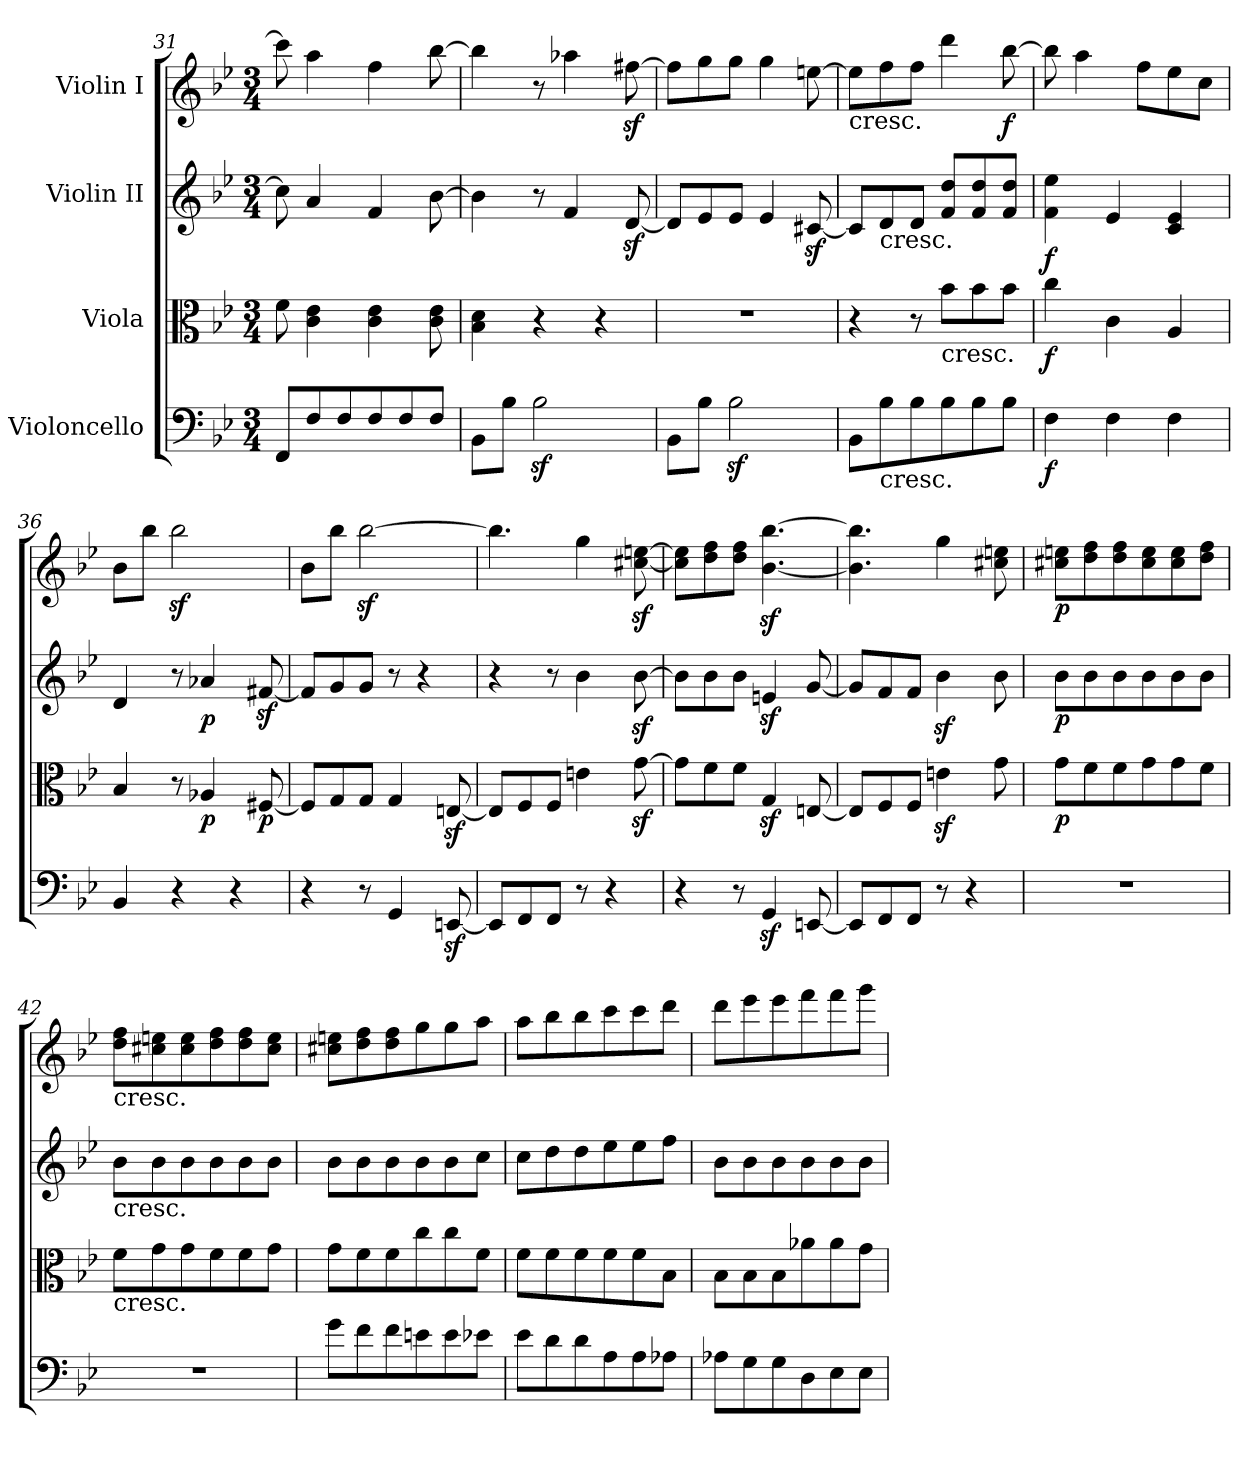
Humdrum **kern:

**kern	**dynam	**kern	**dynam	**kern	**dynam	**kern	**dynam
*part4	*part4	*part3	*part3	*part2	*part2	*part1	*part1
*staff4	*staff4	*staff3	*staff3	*staff2	*staff2	*staff1	*staff1
*I"Violoncello	*	*I"Viola	*	*I"Violin II	*	*I"Violin I	*
*clefF4	*	*clefC3	*	*clefG2	*	*clefG2	*
*k[b-e-]	*	*k[b-e-]	*	*k[b-e-]	*	*k[b-e-]	*
*B-:	*	*B-:	*	*B-:	*	*B-:	*
*M3/4	*	*M3/4	*	*M3/4	*	*M3/4	*
=31	=31	=31	=31	=31	=31	=31	=31
8FF/L	.	8f\	.	8cc\]	.	8ccc\]	.
8F/	.	4c\ 4e-\	.	4a/	.	4aa\	.
8F/	.	.	.	.	.	.	.
8F/	.	4c\ 4e-\	.	4f/	.	4ff\	.
8F/	.	.	.	.	.	.	.
8F/J	.	8c\ 8e-\	.	[8b-\	.	[8bb-\	.
=32	=32	=32	=32	=32	=32	=32	=32
8BB-\L	.	4B-\ 4d\	.	4b-\]	.	4bb-\]	.
8B-\J	.	.	.	.	.	.	.
2B-z<\	.	4r	.	8r	.	8r	.
.	.	.	.	4f/	.	4aa-X\	.
.	.	4r	.	.	.	.	.
.	.	.	.	[8dz</	.	[8ff#Xz<\	.
=33	=33	=33	=33	=33	=33	=33	=33
8BB-\L	.	2.r	.	8d/L]	.	8ff#\L]	.
8B-\J	.	.	.	8e-/	.	8gg\	.
2B-z<\	.	.	.	8e-/J	.	8gg\J	.
.	.	.	.	4e-/	.	4gg\	.
.	.	.	.	[8c#Xz</	.	[8een\	.
=34	=34	=34	=34	=34	=34	=34	=34
!	!	!	!	!	!	!LO:TX:b:t=cresc.	!
8BB-\L	.	4r	.	8c#/L]	.	8ee\L]	.
!	!	!	!	!LO:TX:b:t=cresc.	!	!	!
!LO:TX:b:t=cresc.	!	!	!	!	!	!	!
8B-\	.	.	.	8d/	.	8ff\	.
8B-\	.	8r	.	8d/J	.	8ff\J	.
!	!	!LO:TX:b:t=cresc.	!	!	!	!	!
8B-\	.	8b-\L	.	8f/ 8dd/L	.	4ddd\	.
8B-\	.	8b-\	.	8f/ 8dd/	.	.	.
!	!	!	!	!	!	!	!LO:DY:b
8B-\J	.	8b-\J	.	8f/ 8dd/J	.	[8bb-\	f
=35	=35	=35	=35	=35	=35	=35	=35
!	!LO:DY:b	!	!LO:DY:b	!	!LO:DY:b	!	!
4F\	f	4cc\	f	4f\ 4ee-\	f	8bb-\]	.
.	.	.	.	.	.	4aa\	.
4F\	.	4c\	.	4e-/	.	.	.
.	.	.	.	.	.	8ff\L	.
4F\	.	4A/	.	4c/ 4e-/	.	8ee-\	.
.	.	.	.	.	.	8cc\J	.
=36	=36	=36	=36	=36	=36	=36	=36
4BB-/	.	4B-/	.	4d/	.	8b-\L	.
.	.	.	.	.	.	8bb-\J	.
4r	.	8r	.	8r	.	2bb-z<\	.
!	!	!	!LO:DY:b	!	!LO:DY:b	!	!
.	.	4A-X/	p	4a-X/	p	.	.
4r	.	.	.	.	.	.	.
!	!	!	!LO:DY:b	!	!	!	!
.	.	[8F#X/	p	[8f#Xz</	.	.	.
=37	=37	=37	=37	=37	=37	=37	=37
4r	.	8F#/L]	.	8f#/L]	.	8b-\L	.
.	.	8G/	.	8g/	.	8bb-\J	.
8r	.	8G/J	.	8g/J	.	[2bb-z<\	.
4GG/	.	4G/	.	8r	.	.	.
.	.	.	.	4r	.	.	.
[8EEnz</	.	[8Enz</	.	.	.	.	.
=38	=38	=38	=38	=38	=38	=38	=38
8EE/L]	.	8E/L]	.	4r	.	4.bb-\]	.
8FF/	.	8F/	.	.	.	.	.
8FF/J	.	8F/J	.	8r	.	.	.
8r	.	4en\	.	4b-\	.	4gg\	.
4r	.	.	.	.	.	.	.
.	.	[8gz<\	.	[8b-z<\	.	[8cc#X\z< [8een\z<	.
=39	=39	=39	=39	=39	=39	=39	=39
4r	.	8g\L]	.	8b-\L]	.	8cc#\] 8ee\]L	.
.	.	8f\	.	8b-\	.	8dd\ 8ff\	.
8r	.	8f\J	.	8b-\J	.	8dd\ 8ff\J	.
4GGz</	.	4Gz</	.	4enz</	.	[4.b-\z< [4.bb-\z<	.
[8EEn/	.	[8En/	.	[8g/	.	.	.
=40	=40	=40	=40	=40	=40	=40	=40
8EE/L]	.	8E/L]	.	8g/L]	.	4.b-\] 4.bb-\]	.
8FF/	.	8F/	.	8f/	.	.	.
8FF/J	.	8F/J	.	8f/J	.	.	.
8r	.	4enz<\	.	4b-z<\	.	4gg\	.
4r	.	.	.	.	.	.	.
.	.	8g\	.	8b-\	.	8cc#X\ 8een\	.
=41	=41	=41	=41	=41	=41	=41	=41
!	!	!	!LO:DY:b	!	!LO:DY:b	!	!LO:DY:b
2.r	.	8g\L	p	8b-\L	p	8cc#X\ 8een\L	p
.	.	8f\	.	8b-\	.	8dd\ 8ff\	.
.	.	8f\	.	8b-\	.	8dd\ 8ff\	.
.	.	8g\	.	8b-\	.	8cc#\ 8ee\	.
.	.	8g\	.	8b-\	.	8cc#\ 8ee\	.
.	.	8f\J	.	8b-\J	.	8dd\ 8ff\J	.
=42	=42	=42	=42	=42	=42	=42	=42
!	!	!	!	!	!	!LO:TX:b:t=cresc.	!
!	!	!	!	!LO:TX:b:t=cresc.	!	!	!
!	!	!LO:TX:b:t=cresc.	!	!	!	!	!
2.r	.	8f\L	.	8b-\L	.	8dd\ 8ff\L	.
.	.	8g\	.	8b-\	.	8cc#X\ 8een\	.
.	.	8g\	.	8b-\	.	8cc#\ 8ee\	.
.	.	8f\	.	8b-\	.	8dd\ 8ff\	.
.	.	8f\	.	8b-\	.	8dd\ 8ff\	.
.	.	8g\J	.	8b-\J	.	8cc#\ 8ee\J	.
=43	=43	=43	=43	=43	=43	=43	=43
8g\L	.	8g\L	.	8b-\L	.	8cc#X\ 8een\L	.
8f\	.	8f\	.	8b-\	.	8dd\ 8ff\	.
8f\	.	8f\	.	8b-\	.	8dd\ 8ff\	.
8en\	.	8cc\	.	8b-\	.	8gg\	.
8e\	.	8cc\	.	8b-\	.	8gg\	.
8e-X\J	.	8f\J	.	8cc\J	.	8aa\J	.
=44	=44	=44	=44	=44	=44	=44	=44
8e-\L	.	8f\L	.	8cc\L	.	8aa\L	.
8d\	.	8f\	.	8dd\	.	8bb-\	.
8d\	.	8f\	.	8dd\	.	8bb-\	.
8A\	.	8f\	.	8ee-\	.	8ccc\	.
8A\	.	8f\	.	8ee-\	.	8ccc\	.
8A-X\J	.	8B-\J	.	8ff\J	.	8ddd\J	.
=45	=45	=45	=45	=45	=45	=45	=45
8A-X\L	.	8B-\L	.	8b-\L	.	8ddd\L	.
8G\	.	8B-\	.	8b-\	.	8eee-\	.
8G\	.	8B-\	.	8b-\	.	8eee-\	.
8D\	.	8a-X\	.	8b-\	.	8fff\	.
8E-\	.	8a-\	.	8b-\	.	8fff\	.
8E-\J	.	8g\J	.	8b-\J	.	8ggg\J	.
=	=	=	=	=	=	=	=
*-	*-	*-	*-	*-	*-	*-	*-
